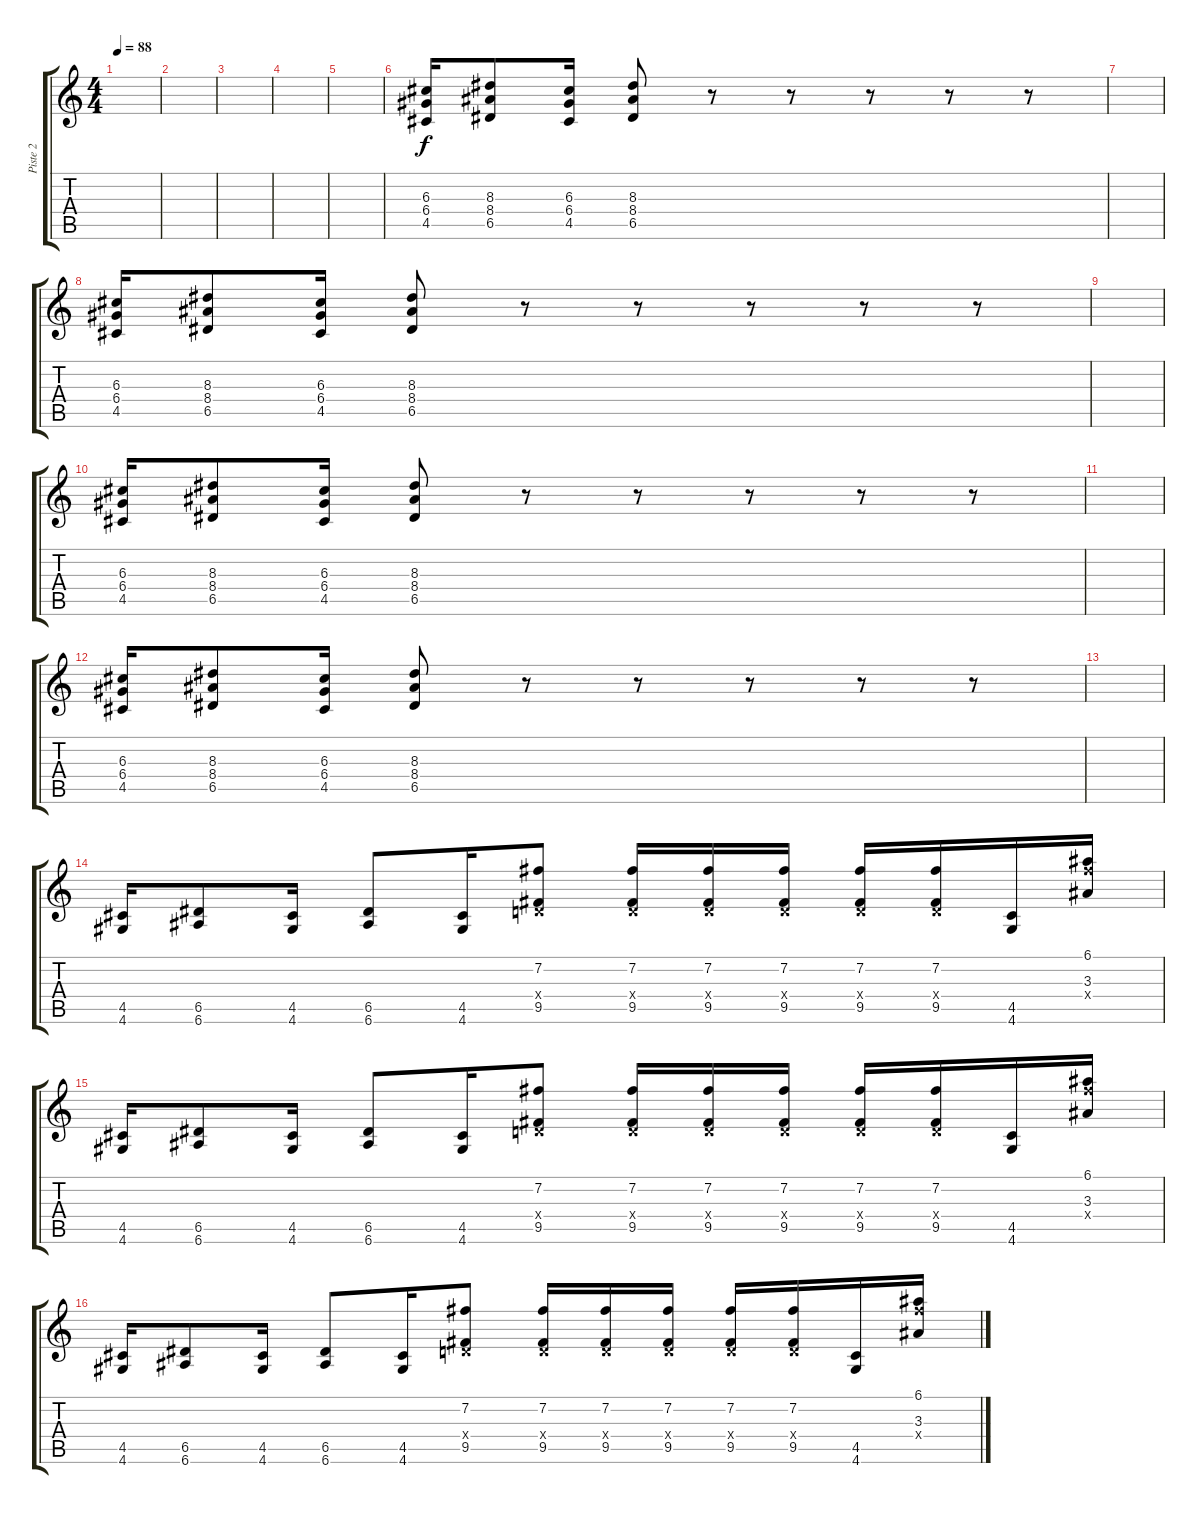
\track ("Piste 2" "Piste 2") {instrument overdrivenguitar}
\staff {score tabs}
\tuning (E4 B3 G3 D3 A2 E2) {hide}
\ts (4 4)
\tempo 88
\clef g2
\ks c
|
|
|
|
|
(6.3 6.4 4.5).16 (8.3 8.4 6.5).8 (6.3 6.4 4.5).16 (8.3 8.4 6.5).8 r.8 r.8 r.8 r.8 r.8 |
|
(6.3 6.4 4.5).16 (8.3 8.4 6.5).8 (6.3 6.4 4.5).16 (8.3 8.4 6.5).8 r.8 r.8 r.8 r.8 r.8 |
|
(6.3 6.4 4.5).16 (8.3 8.4 6.5).8 (6.3 6.4 4.5).16 (8.3 8.4 6.5).8 r.8 r.8 r.8 r.8 r.8 |
|
(6.3 6.4 4.5).16 (8.3 8.4 6.5).8 (6.3 6.4 4.5).16 (8.3 8.4 6.5).8 r.8 r.8 r.8 r.8 r.8 |
|
(4.5 4.6).16 (6.5 6.6).8 (4.5 4.6).16 (6.5 6.6).8 (4.5 4.6).16 (7.2 0.4{x} 9.5).8 (7.2 0.4{x} 9.5).16 (7.2 0.4{x} 9.5).16 (7.2 0.4{x} 9.5).16 (7.2 0.4{x} 9.5).16 (7.2 0.4{x} 9.5).16 (4.5 4.6).16 (6.1 3.3 16.4{x}).16 |
(4.5 4.6).16 (6.5 6.6).8 (4.5 4.6).16 (6.5 6.6).8 (4.5 4.6).16 (7.2 0.4{x} 9.5).8 (7.2 0.4{x} 9.5).16 (7.2 0.4{x} 9.5).16 (7.2 0.4{x} 9.5).16 (7.2 0.4{x} 9.5).16 (7.2 0.4{x} 9.5).16 (4.5 4.6).16 (6.1 3.3 16.4{x}).16 |
(4.5 4.6).16 (6.5 6.6).8 (4.5 4.6).16 (6.5 6.6).8 (4.5 4.6).16 (7.2 0.4{x} 9.5).8 (7.2 0.4{x} 9.5).16 (7.2 0.4{x} 9.5).16 (7.2 0.4{x} 9.5).16 (7.2 0.4{x} 9.5).16 (7.2 0.4{x} 9.5).16 (4.5 4.6).16 (6.1 3.3 16.4{x}).16
